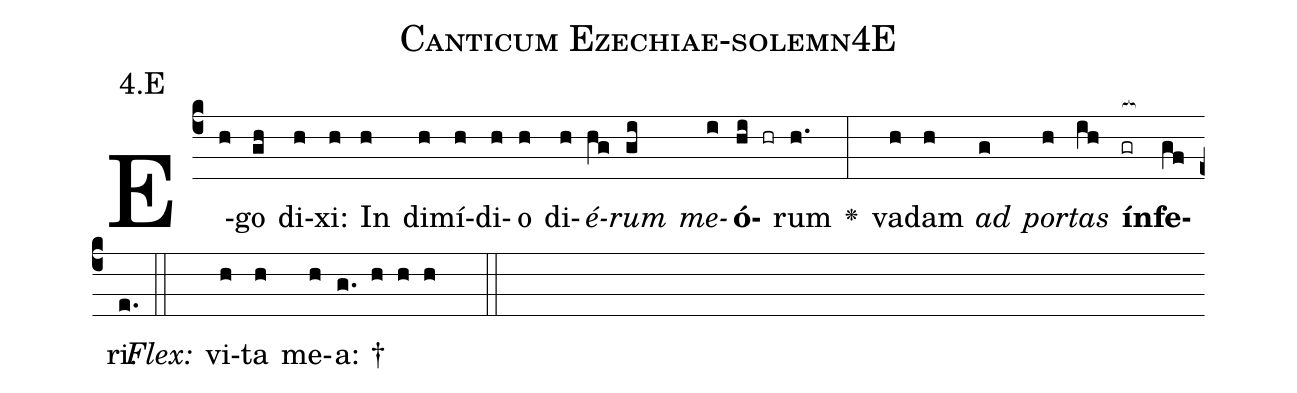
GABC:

name: Canticum Ezechiae-solemn4E;
annotation: 4.E;
%%
(c4)E(h)go(gh) di(h)xi:(h) In(h) di(h)mí(h)di(h)o(h) di(h)<i>é</i>(hg)<i>rum</i>(gi) <i>me</i>(i)<b>ó</b>(hi hr)rum(h.) <v>\greheightstar</v>(:) va(h)dam(h) <i>ad</i>(g) <i>por</i>(h)<i>tas</i>(ih) <b>ín</b>(gr[ocb:1{])<b>fe</b>(gf[ocb:0}])ri.(e.) (::)
<i>Flex:</i>()  vi(h)ta(h) me(h)a: †(g. h h h  ::)

%E(h) u(g) o(h) u(ih) a(gf) e.(e.) (::)
